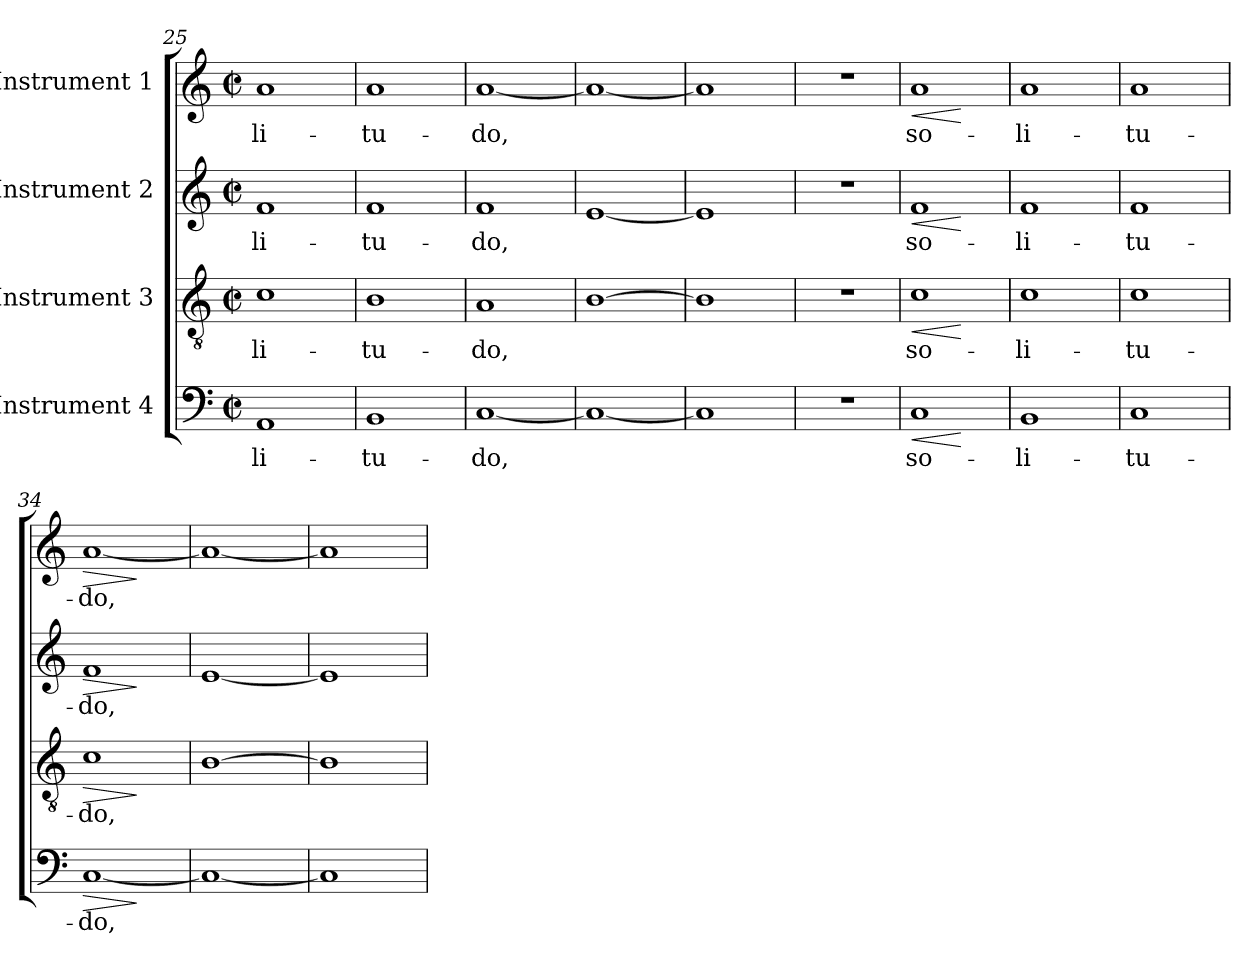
**kern	**text	**dynam	**kern	**text	**dynam	**kern	**text	**dynam	**kern	**text	**dynam
*part4	*part4	*part4	*part3	*part3	*part3	*part2	*part2	*part2	*part1	*part1	*part1
*staff4	*staff4	*staff4	*staff3	*staff3	*staff3	*staff2	*staff2	*staff2	*staff1	*staff1	*staff1
*I"Instrument 4	*	*	*I"Instrument 3	*	*	*I"Instrument 2	*	*	*I"Instrument 1	*	*
*clefF4	*	*	*clefGv2	*	*	*clefG2	*	*	*clefG2	*	*
*M2/2	*	*	*M2/2	*	*	*M2/2	*	*	*M2/2	*	*
*met(c|)	*	*	*met(c|)	*	*	*met(c|)	*	*	*met(c|)	*	*
=25	=25	=25	=25	=25	=25	=25	=25	=25	=25	=25	=25
!	!LO:LY:b:cj	!	!	!LO:LY:b:cj	!	!	!LO:LY:b:cj	!	!	!LO:LY:b:cj	!
1AA	-li-	.	1c	-li-	.	1f	-li-	.	1a	-li-	.
=26	=26	=26	=26	=26	=26	=26	=26	=26	=26	=26	=26
!	!LO:LY:b:cj	!	!	!LO:LY:b:cj	!	!	!LO:LY:b:cj	!	!	!LO:LY:b:cj	!
1BB	-tu-	.	1B	-tu-	.	1f	-tu-	.	1a	-tu-	.
=27	=27	=27	=27	=27	=27	=27	=27	=27	=27	=27	=27
!	!LO:LY:b:cj	!	!	!LO:LY:b:cj	!	!	!LO:LY:b:cj	!	!	!LO:LY:b:cj	!
[<1C	-do,	.	1A	-do,	.	1f	-do,	.	[<1a	-do,	.
=28	=28	=28	=28	=28	=28	=28	=28	=28	=28	=28	=28
1C_<	.	.	[>1B	.	.	[<1e	.	.	1a_<	.	.
=29	=29	=29	=29	=29	=29	=29	=29	=29	=29	=29	=29
1C]	.	.	1B]	.	.	1e]	.	.	1a]	.	.
=30	=30	=30	=30	=30	=30	=30	=30	=30	=30	=30	=30
1r	.	.	1r	.	.	1r	.	.	1r	.	.
!!LO:PB:g=z
=31	=31	=31	=31	=31	=31	=31	=31	=31	=31	=31	=31
!	!LO:LY:b:cj	!LO:HP:b	!	!LO:LY:b:cj	!LO:HP:b	!	!LO:LY:b:cj	!LO:HP:b	!	!LO:LY:b:cj	!LO:HP:b
1C	so-	<	1c	so-	<	1f	so-	<	1a	so-	<
.	.	[	.	.	[	.	.	[	.	.	[
=32	=32	=32	=32	=32	=32	=32	=32	=32	=32	=32	=32
!	!LO:LY:b:cj	!	!	!LO:LY:b:cj	!	!	!LO:LY:b:cj	!	!	!LO:LY:b:cj	!
1BB	-li-	.	1c	-li-	.	1f	-li-	.	1a	-li-	.
=33	=33	=33	=33	=33	=33	=33	=33	=33	=33	=33	=33
!	!LO:LY:b:cj	!	!	!LO:LY:b:cj	!	!	!LO:LY:b:cj	!	!	!LO:LY:b:cj	!
1C	-tu-	.	1c	-tu-	.	1f	-tu-	.	1a	-tu-	.
=34	=34	=34	=34	=34	=34	=34	=34	=34	=34	=34	=34
!	!LO:LY:b:cj	!LO:HP:b	!	!LO:LY:b:cj	!LO:HP:b	!	!LO:LY:b:cj	!LO:HP:b	!	!LO:LY:b:cj	!LO:HP:b
[<1C	-do,	>	1c	-do,	>	1f	-do,	>	[<1a	-do,	>
.	.	]	.	.	]	.	.	]	.	.	]
=35	=35	=35	=35	=35	=35	=35	=35	=35	=35	=35	=35
1C_<	.	.	[>1B	.	.	[<1e	.	.	1a_<	.	.
=36	=36	=36	=36	=36	=36	=36	=36	=36	=36	=36	=36
1C]	.	.	1B]	.	.	1e]	.	.	1a]	.	.
=	=	=	=	=	=	=	=	=	=	=	=
*-	*-	*-	*-	*-	*-	*-	*-	*-	*-	*-	*-
